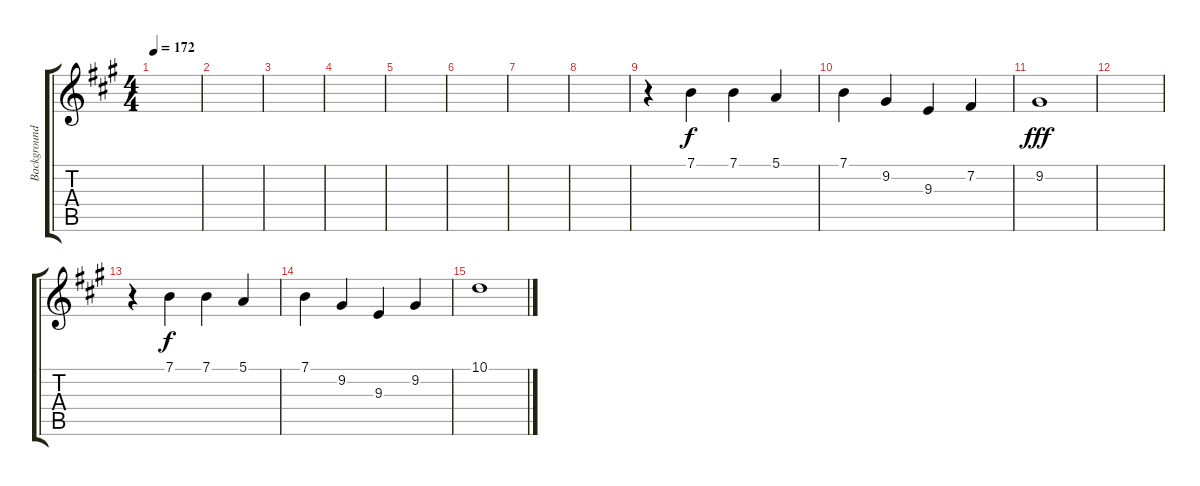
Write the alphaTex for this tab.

\track ("Background" "Background") {instrument choiraahs}
\staff {score tabs}
\tuning (E4 B3 G3 D3 A2 E2) {hide}
\ts (4 4)
\tempo 172
\clef g2
\ks a
|
|
|
|
|
|
|
|
r.4 7.1.4 7.1.4 5.1.4 |
7.1.4 9.2.4 9.3.4 7.2.4 |
9.2.1{dy fff} |
|
r.4 7.1.4{dy f} 7.1.4 5.1.4 |
7.1.4 9.2.4 9.3.4 9.2.4 |
10.1.1
